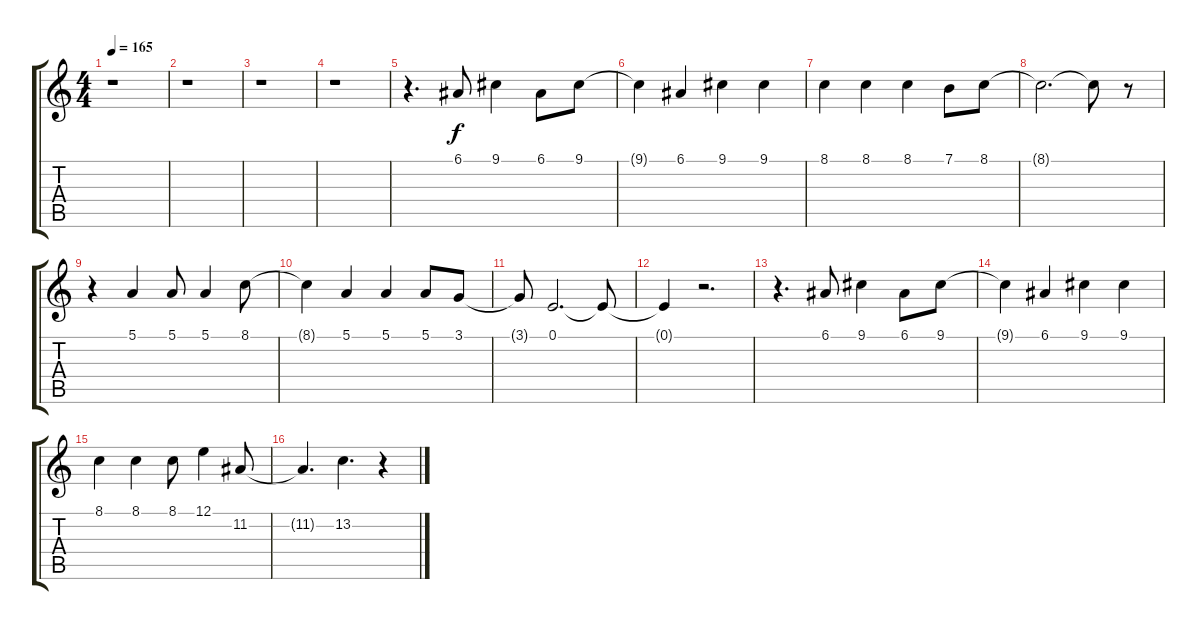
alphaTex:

\track "" {instrument lead6voice}
\staff {score tabs}
\tuning (E4 B3 G3 D3 A2 E2) {hide}
\ts (4 4)
\tempo 165
\clef g2
\ks c
r.1{dy f} |
r.1 |
r.1 |
r.1 |
r.4{d} 6.1.8 9.1.4 6.1.8 9.1.8 |
9.1{t}.4 6.1.4 9.1.4 9.1.4 |
8.1.4 8.1.4 8.1.4 7.1.8 8.1.8 |
8.1{t}.2{d} 8.1{t}.8 r.8 |
r.4 5.1.4 5.1.8 5.1.4 8.1.8 |
8.1{t}.4 5.1.4 5.1.4 5.1.8 3.1.8 |
3.1{t}.8 0.1.2{d} 0.1{t}.8 |
0.1{t}.4 r.2{d} |
r.4{d} 6.1.8 9.1.4 6.1.8 9.1.8 |
9.1{t}.4 6.1.4 9.1.4 9.1.4 |
8.1.4 8.1.4 8.1.8 12.1.4 11.2.8 |
11.2{t}.4{d} 13.2.4{d} r.4
